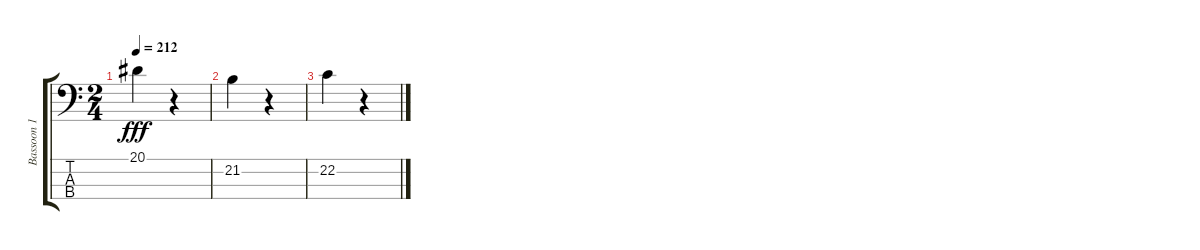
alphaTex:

\track ("Bassoon 1" "Bassoon 1") {instrument bassoon}
\staff {score tabs}
\tuning (G2 D2 A1 E1) {hide}
\ts (2 4)
\tempo 212
\clef f4
\ks c
20.1.4{dy fff} r.4 |
21.2.4 r.4 |
22.2.4 r.4
